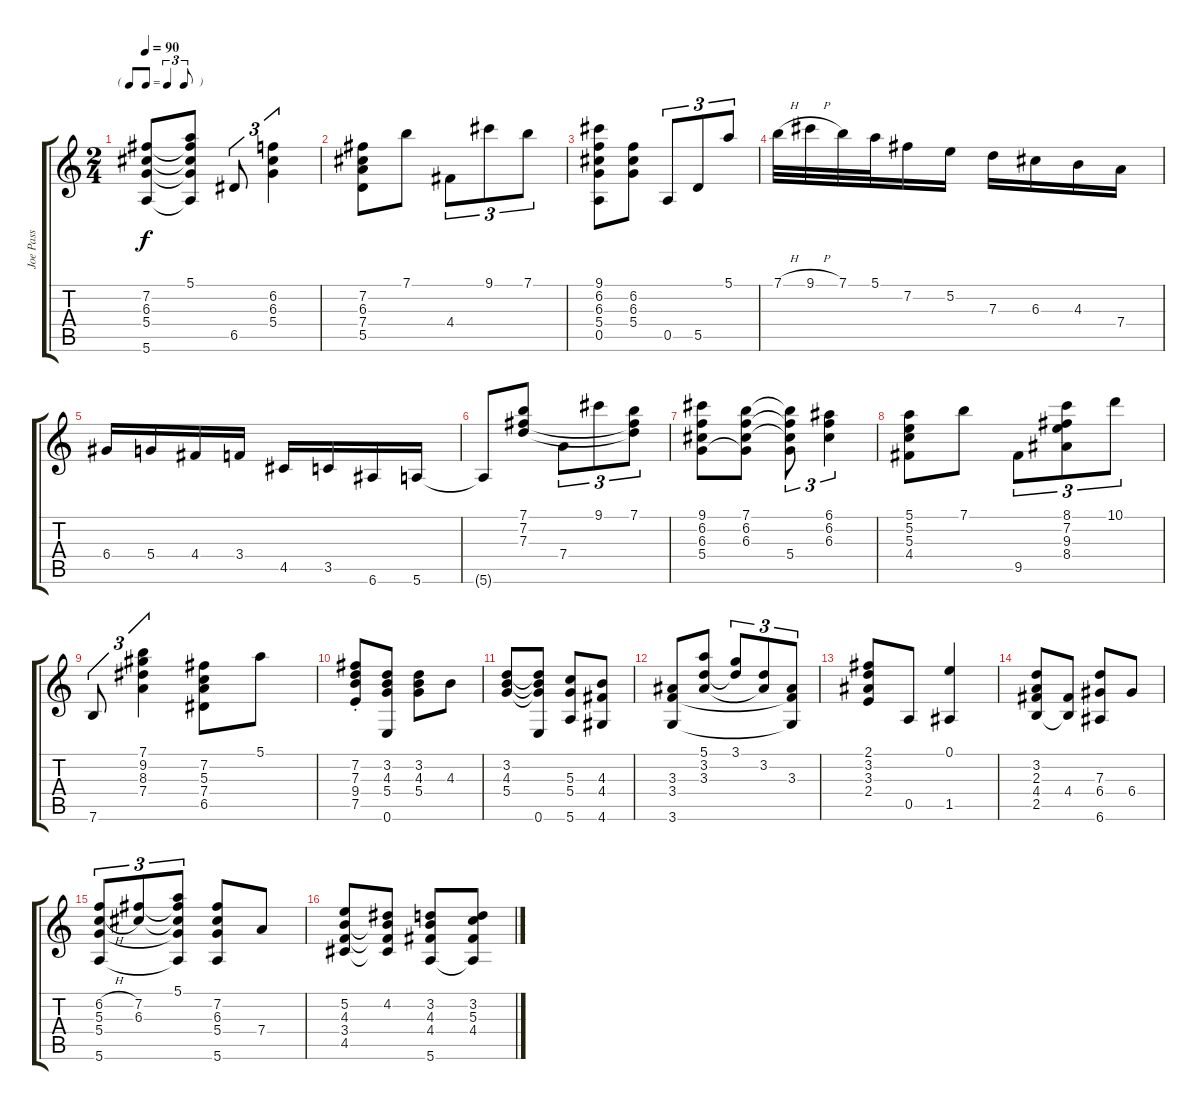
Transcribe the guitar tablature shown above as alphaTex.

\track ("Joe Pass" "Joe Pass") {instrument electricguitarjazz}
\staff {score tabs}
\tuning (E4 B3 G3 D3 A2 E2) {hide}
\ts (2 4)
\tf triplet8th
\tempo 90
\clef g2
\ks c
(7.2 6.3 5.4 5.6).8{dy f} (5.1 7.2{t} 6.3{t} 5.4{t} 5.6{t}).8 6.5.8{tu (3 2)} (6.2 6.3 5.4).4{tu (3 2)} |
(7.2 6.3 7.4 5.5).8 7.1.8 4.4.8{tu (3 2)} 9.1.8{tu (3 2)} 7.1.8{tu (3 2)} |
(9.1 6.2 6.3 5.4 0.5).8 (6.2 6.3 5.4).8 0.5.8{tu (3 2)} 5.5.8{tu (3 2)} 5.1.8{tu (3 2)} |
7.1{h}.32 9.1{h}.32 7.1.32 5.1.32 7.2.16 5.2.16 7.3.16 6.3.16 4.3.16 7.4.16 |
6.4.16 5.4.16 4.4.16 3.4.16 4.5.16 3.5.16 6.6.16 5.6.16 |
5.6{t}.8 (7.1 7.2 7.3).8 7.4.8{tu (3 2)} 9.1.8{tu (3 2)} (7.1 7.2{t} 7.3{t}).8{tu (3 2)} |
(9.1 6.2 6.3 5.4).8 (7.1 6.2 6.3 5.4{t}).8 (7.1{t} 6.2{t} 6.3{t} 5.4).8{tu (3 2)} (6.1 6.2 6.3).4{tu (3 2)} |
(5.1 5.2 5.3 4.4).8 7.1.8 9.5.8{tu (3 2)} (8.1 7.2 9.3 8.4).8{tu (3 2)} 10.1.8{tu (3 2)} |
7.6.8{tu (3 2)} (7.1 9.2 8.3 7.4).4{tu (3 2)} (7.2 5.3 7.4 6.5).8 5.1.8 |
(7.2{st} 7.3{st} 9.4 7.5{st}).8 (3.2 4.3 5.4 0.6).8 (3.2 4.3 5.4).8 4.3.8 |
(3.2 4.3 5.4).8 (3.2{t} 4.3{t} 5.4{t} 0.6).8 (5.3 5.4 5.6).8 (4.3 4.4 4.6).8 |
(3.3 3.4 3.6).8 (5.1 3.2 3.3).8 (3.1 3.2{t}).8{tu (3 2)} (3.2 3.3{t}).8{tu (3 2)} (3.3 3.4{t} 3.6{t}).8{tu (3 2)} |
(2.1 3.2 3.3 2.4).8 0.5.8 (0.1 1.5).4 |
(3.2 2.3 4.4 2.5).8 (4.4 2.5{t}).8 (7.3 6.4 6.6).8 6.4.8 |
(6.2{h} 5.3{h} 5.4 5.6).8{tu (3 2)} (7.2 6.3).8{tu (3 2)} (5.1 7.2{t} 6.3{t} 5.4{t} 5.6{t}).8{tu (3 2)} (7.2 6.3 5.4 5.6).8 7.4.8 |
(5.2 4.3 3.4 4.5).8 (4.2 4.3{t} 3.4{t} 4.5{t}).8 (3.2 4.3 4.4 5.6).8 (3.2 5.3 4.4 5.6{t}).8
